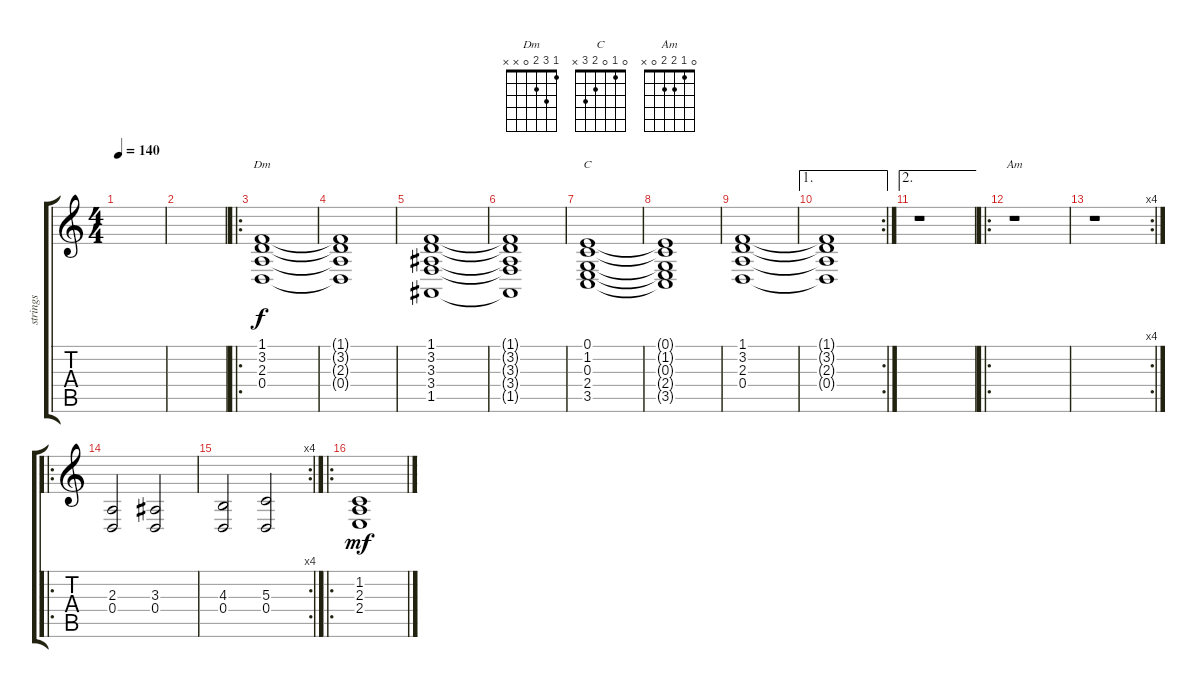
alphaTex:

\track ("strings" "strings") {instrument synthstrings1}
\staff {score tabs}
\tuning (E4 B3 G3 D3 A2 E2) {hide}
\chord ("Dm" 1 3 2 0 x x)
\chord ("C" 0 1 0 2 3 x)
\chord ("Am" 0 1 2 2 0 x)
\ts (4 4)
\tempo 140
\clef g2
\ks c
|
|
\ro
(1.1 3.2 2.3 0.4).1{ch "Dm" volume 7} |
(1.1{t} 3.2{t} 2.3{t} 0.4{t}).1 |
(1.1 3.2 3.3 3.4 1.5).1 |
(1.1{t} 3.2{t} 3.3{t} 3.4{t} 1.5{t}).1 |
(0.1 1.2 0.3 2.4 3.5).1{ch "C"} |
(0.1{t} 1.2{t} 0.3{t} 2.4{t} 3.5{t}).1 |
(1.1 3.2 2.3 0.4).1 |
\ae 1
\rc 2
(1.1{t} 3.2{t} 2.3{t} 0.4{t}).1 |
\ae 2
r.1 |
\ro
r.1{ch "Am"} |
\rc 4
r.1 |
\ro
(2.3 0.4).2 (3.3 0.4).2 |
\rc 4
(4.3 0.4).2 (5.3 0.4).2 |
\ro
(1.2 2.3 2.4).1{dy mf}
